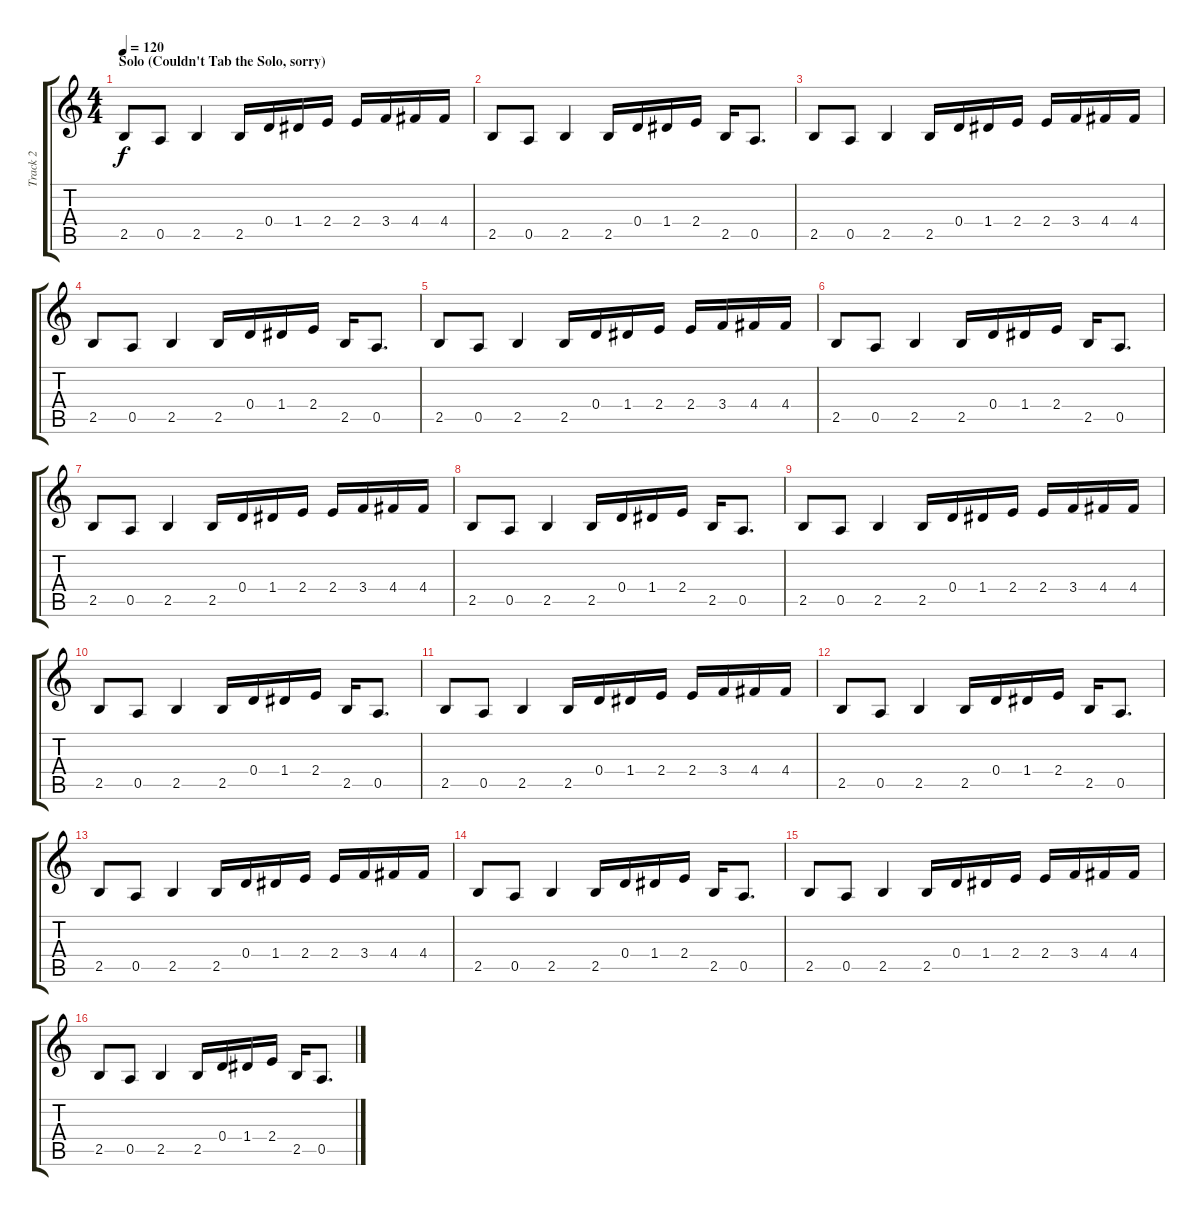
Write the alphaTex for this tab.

\track ("Track 2" "Track 2") {instrument distortionguitar}
\staff {score tabs}
\tuning (E4 B3 G3 D3 A2 E2) {hide}
\ts (4 4)
\section ("" "Solo (Couldn't Tab the Solo, sorry)")
\tempo 120
\clef g2
\ks c
2.5.8{dy f} 0.5.8 2.5.4 2.5.16 0.4.16 1.4.16 2.4.16 2.4.16 3.4.16 4.4.16 4.4.16 |
2.5.8 0.5.8 2.5.4 2.5.16 0.4.16 1.4.16 2.4.16 2.5.16 0.5.8{d} |
2.5.8 0.5.8 2.5.4 2.5.16 0.4.16 1.4.16 2.4.16 2.4.16 3.4.16 4.4.16 4.4.16 |
2.5.8 0.5.8 2.5.4 2.5.16 0.4.16 1.4.16 2.4.16 2.5.16 0.5.8{d} |
2.5.8 0.5.8 2.5.4 2.5.16 0.4.16 1.4.16 2.4.16 2.4.16 3.4.16 4.4.16 4.4.16 |
2.5.8 0.5.8 2.5.4 2.5.16 0.4.16 1.4.16 2.4.16 2.5.16 0.5.8{d} |
2.5.8 0.5.8 2.5.4 2.5.16 0.4.16 1.4.16 2.4.16 2.4.16 3.4.16 4.4.16 4.4.16 |
2.5.8 0.5.8 2.5.4 2.5.16 0.4.16 1.4.16 2.4.16 2.5.16 0.5.8{d} |
2.5.8 0.5.8 2.5.4 2.5.16 0.4.16 1.4.16 2.4.16 2.4.16 3.4.16 4.4.16 4.4.16 |
2.5.8 0.5.8 2.5.4 2.5.16 0.4.16 1.4.16 2.4.16 2.5.16 0.5.8{d} |
2.5.8 0.5.8 2.5.4 2.5.16 0.4.16 1.4.16 2.4.16 2.4.16 3.4.16 4.4.16 4.4.16 |
2.5.8 0.5.8 2.5.4 2.5.16 0.4.16 1.4.16 2.4.16 2.5.16 0.5.8{d} |
2.5.8 0.5.8 2.5.4 2.5.16 0.4.16 1.4.16 2.4.16 2.4.16 3.4.16 4.4.16 4.4.16 |
2.5.8 0.5.8 2.5.4 2.5.16 0.4.16 1.4.16 2.4.16 2.5.16 0.5.8{d} |
2.5.8 0.5.8 2.5.4 2.5.16 0.4.16 1.4.16 2.4.16 2.4.16 3.4.16 4.4.16 4.4.16 |
2.5.8 0.5.8 2.5.4 2.5.16 0.4.16 1.4.16 2.4.16 2.5.16 0.5.8{d}
